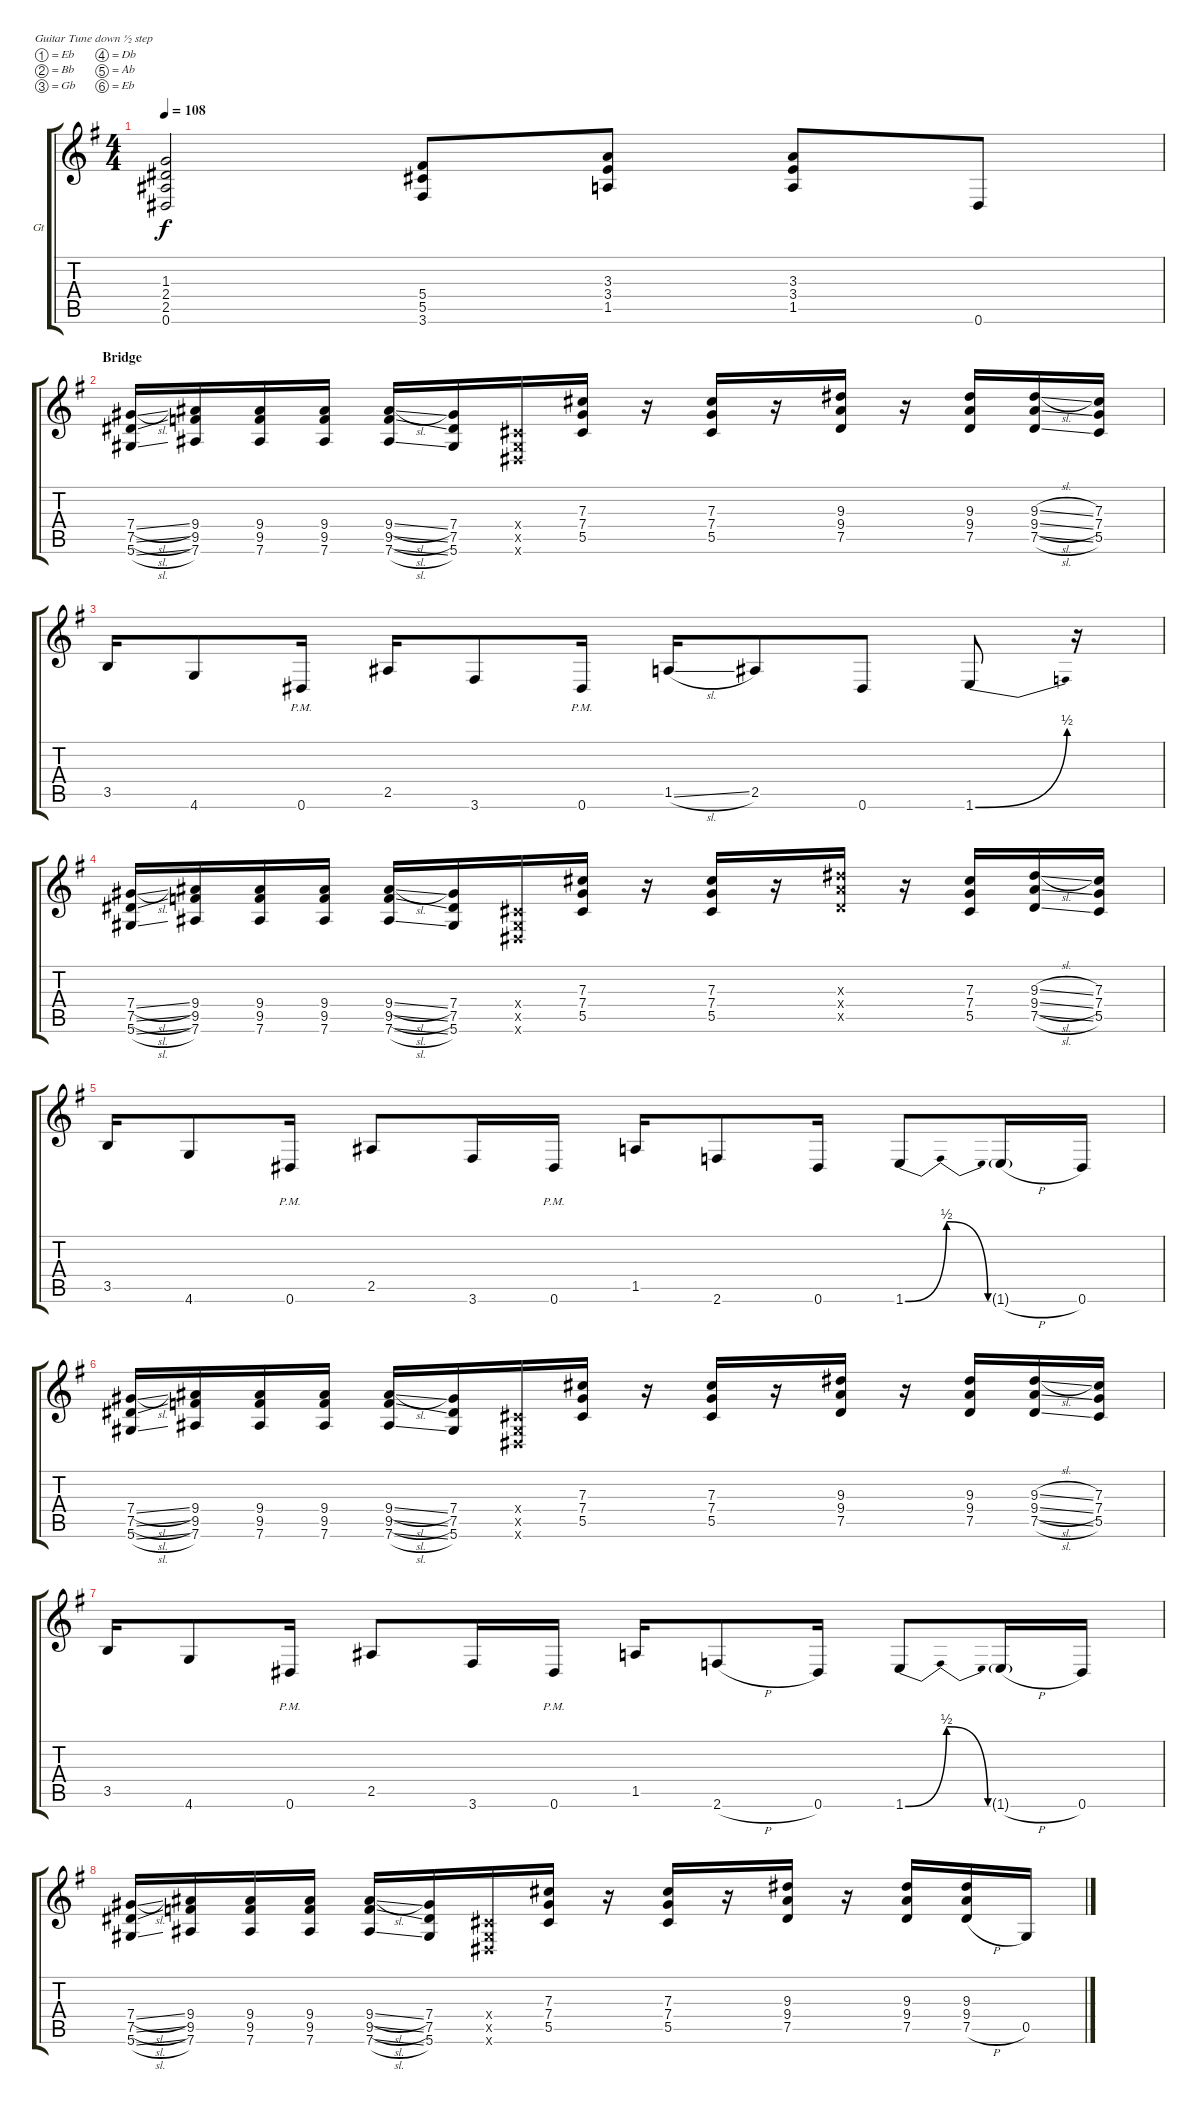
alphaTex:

\defaultSystemsLayout 4
\bracketExtendMode groupsimilarinstruments
\firstSystemTrackNameOrientation horizontal
\otherSystemsTrackNameOrientation horizontal
\track ("Guitar" "Gt") {instrument electricguitarclean}
\staff {score tabs}
\tuning (Eb4 Bb3 Gb3 Db3 Ab2 Eb2)
\ts (4 4)
\tempo 108
\clef g2
\scale
1.05549
\ks g
(0.6 2.5 2.4 1.3).2{dy f} (3.6 5.5 5.4).8 (1.5 3.4 3.3).8 (1.5 3.4 3.3).8 0.6.8 |
\section ("" "Bridge")
\scale
0.944515 (5.6{sl} 7.5{sl} 7.4{sl}).16 (7.6 9.5 9.4).16 (7.6 9.5 9.4).16 (7.6 9.5 9.4).16 (7.6{sl} 9.5{sl} 9.4{sl}).16 (5.6 7.5 7.4).16 (0.6{x} 0.5{x} 0.4{x}).16 (5.5 7.4 7.3).16 r.16 (5.5 7.4 7.3).16 r.16 (7.5 9.4 9.3).16 r.16 (7.5 9.4 9.3).16 (7.5{sl} 9.4{sl} 9.3{sl}).16 (5.5 7.4 7.3).16 |
\scale
1.05549 3.5.16 4.6.8 0.6{pm}.16 2.5.16 3.6.8 0.6{pm}.16 1.5{sl}.16 2.5.8 0.6.8 1.6{be (bend 0 0 14.399999999999999 2)}.8 r.16 |
\scale
0.944515 (5.6{sl} 7.5{sl} 7.4{sl}).16 (7.6 9.5 9.4).16 (7.6 9.5 9.4).16 (7.6 9.5 9.4).16 (7.6{sl} 9.5{sl} 9.4{sl}).16 (5.6 7.5 7.4).16 (0.6{x} 0.5{x} 0.4{x}).16 (5.5 7.4 7.3).16 r.16 (5.5 7.4 7.3).16 r.16 (7.5{x} 9.4{x} 9.3{x}).16 r.16 (5.5 7.4 7.3).16 (7.5{sl} 9.4{sl} 9.3{sl}).16 (5.5 7.4 7.3).16 |
\scale
1.05549 3.5.16 4.6.8 0.6{pm}.16 2.5.8 3.6.16 0.6{pm}.16 1.5.16 2.6.8 0.6.16 1.6{be (bendrelease 0 0 11.4 2 20.4 2 30 0)}.8 1.6{h g}.16 0.6.16 |
\scale
0.944515 (5.6{sl} 7.5{sl} 7.4{sl}).16 (7.6 9.5 9.4).16 (7.6 9.5 9.4).16 (7.6 9.5 9.4).16 (7.6{sl} 9.5{sl} 9.4{sl}).16 (5.6 7.5 7.4).16 (0.6{x} 0.5{x} 0.4{x}).16 (5.5 7.4 7.3).16 r.16 (5.5 7.4 7.3).16 r.16 (7.5 9.4 9.3).16 r.16 (7.5 9.4 9.3).16 (7.5{sl} 9.4{sl} 9.3{sl}).16 (5.5 7.4 7.3).16 |
\scale
1.05549 3.5.16 4.6.8 0.6{pm}.16 2.5.8 3.6.16 0.6{pm}.16 1.5.16 2.6{h}.8 0.6.16 1.6{be (bendrelease 0 0 11.4 2 20.4 2 30 0)}.8 1.6{h g}.16 0.6.16 |
\scale
0.944515 (5.6{sl} 7.5{sl} 7.4{sl}).16 (7.6 9.5 9.4).16 (7.6 9.5 9.4).16 (7.6 9.5 9.4).16 (7.6{sl} 9.5{sl} 9.4{sl}).16 (5.6 7.5 7.4).16 (0.6{x} 0.5{x} 0.4{x}).16 (5.5 7.4 7.3).16 r.16 (5.5 7.4 7.3).16 r.16 (7.5 9.4 9.3).16 r.16 (7.5 9.4 9.3).16 (7.5{h} 9.4 9.3).16 0.5.16
